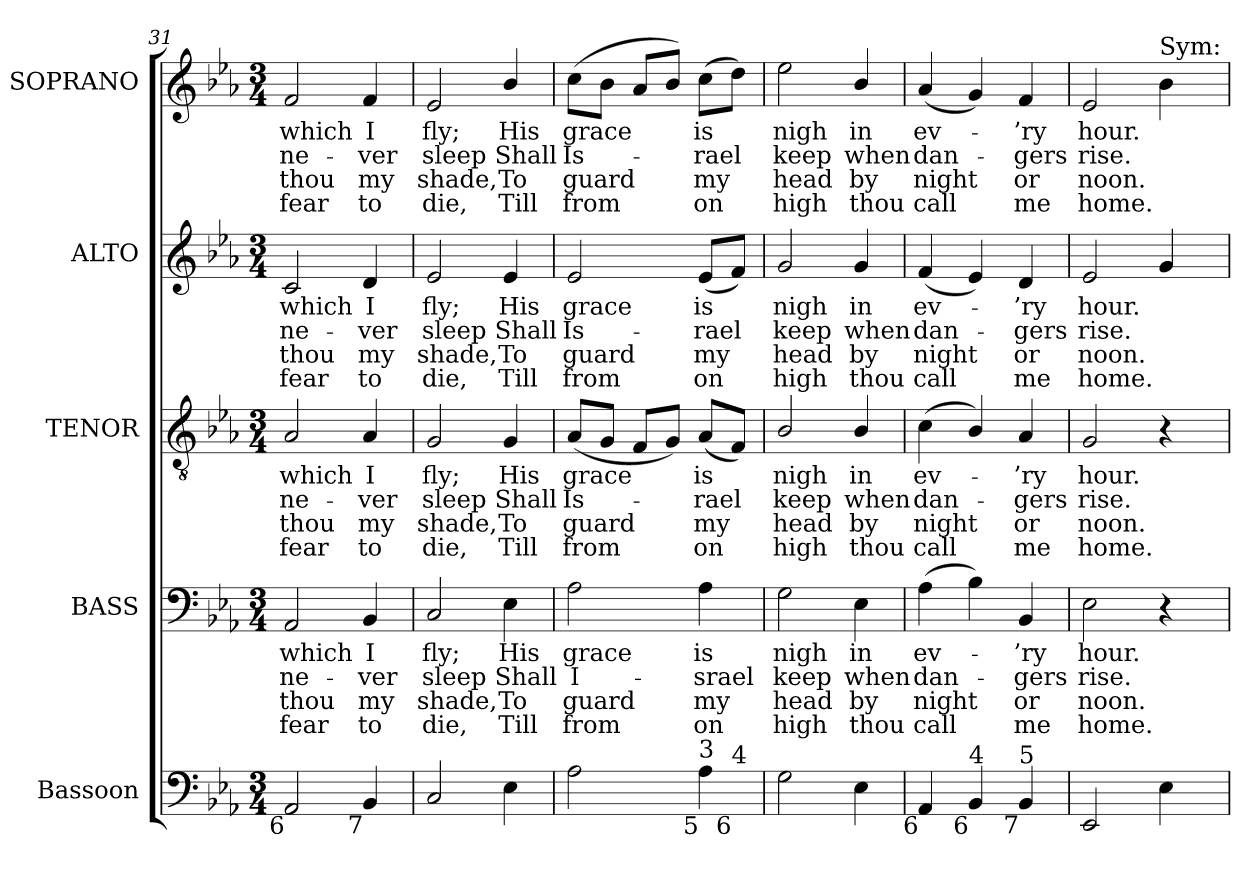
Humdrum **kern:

**kern	**kern	**text	**text	**text	**text	**kern	**text	**text	**text	**text	**kern	**text	**text	**text	**text	**kern	**text	**text	**text	**text
*part5	*part4	*part4	*part4	*part4	*part4	*part3	*part3	*part3	*part3	*part3	*part2	*part2	*part2	*part2	*part2	*part1	*part1	*part1	*part1	*part1
*staff5	*staff4	*staff4	*staff4	*staff4	*staff4	*staff3	*staff3	*staff3	*staff3	*staff3	*staff2	*staff2	*staff2	*staff2	*staff2	*staff1	*staff1	*staff1	*staff1	*staff1
*I"Bassoon	*I"BASS	*	*	*	*	*I"TENOR	*	*	*	*	*I"ALTO	*	*	*	*	*I"SOPRANO	*	*	*	*
*I'Bsn.	*I'B.	*	*	*	*	*I'T.	*	*	*	*	*I'A.	*	*	*	*	*I'S.	*	*	*	*
*clefF4	*clefF4	*	*	*	*	*clefGv2	*	*	*	*	*clefG2	*	*	*	*	*clefG2	*	*	*	*
*	*	*	*	*	*	*ITrd7c12	*	*	*	*	*	*	*	*	*	*	*	*	*	*
*k[b-e-a-]	*k[b-e-a-]	*	*	*	*	*k[b-e-a-]	*	*	*	*	*k[b-e-a-]	*	*	*	*	*k[b-e-a-]	*	*	*	*
*E-:	*E-:	*	*	*	*	*E-:	*	*	*	*	*E-:	*	*	*	*	*E-:	*	*	*	*
*M3/4	*M3/4	*	*	*	*	*M3/4	*	*	*	*	*M3/4	*	*	*	*	*M3/4	*	*	*	*
=31	=31	=31	=31	=31	=31	=31	=31	=31	=31	=31	=31	=31	=31	=31	=31	=31	=31	=31	=31	=31
!	!	!LO:LY:b:color=#000000	!LO:LY:b:color=#000000	!LO:LY:b:color=#000000	!LO:LY:b:color=#000000	!	!	!	!	!	!	!	!	!	!	!	!	!	!	!
!	!	!	!	!	!	!	!LO:LY:b:color=#000000	!LO:LY:b:color=#000000	!LO:LY:b:color=#000000	!LO:LY:b:color=#000000	!	!	!	!	!	!	!	!	!	!
!	!	!	!	!	!	!	!	!	!	!	!	!LO:LY:b:color=#000000	!LO:LY:b:color=#000000	!LO:LY:b:color=#000000	!LO:LY:b:color=#000000	!	!	!	!	!
!LO:TX:b:rj:t=6	!	!	!	!	!	!	!	!	!	!	!	!	!	!	!	!	!	!	!	!
!	!	!	!	!	!	!	!	!	!	!	!	!	!	!	!	!	!LO:LY:b:color=#000000	!LO:LY:b:color=#000000	!LO:LY:b:color=#000000	!LO:LY:b:color=#000000
2AA-i/	2AA-i/	which	ne-	thou	fear	2AA-i/	which	ne-	thou	fear	2ci/	which	ne-	thou	fear	2fi/	which	ne-	thou	fear
!	!	!LO:LY:b:color=#000000	!LO:LY:b:color=#000000	!LO:LY:b:color=#000000	!LO:LY:b:color=#000000	!	!	!	!	!	!	!	!	!	!	!	!	!	!	!
!	!	!	!	!	!	!	!LO:LY:b:color=#000000	!LO:LY:b:color=#000000	!LO:LY:b:color=#000000	!LO:LY:b:color=#000000	!	!	!	!	!	!	!	!	!	!
!	!	!	!	!	!	!	!	!	!	!	!	!LO:LY:b:color=#000000	!LO:LY:b:color=#000000	!LO:LY:b:color=#000000	!LO:LY:b:color=#000000	!	!	!	!	!
!LO:TX:b:rj:t=7	!	!	!	!	!	!	!	!	!	!	!	!	!	!	!	!	!	!	!	!
!	!	!	!	!	!	!	!	!	!	!	!	!	!	!	!	!	!LO:LY:b:color=#000000	!LO:LY:b:color=#000000	!LO:LY:b:color=#000000	!LO:LY:b:color=#000000
4BB-i/	4BB-i/	I	-ver	my	to	4AA-i/	I	-ver	my	to	4di/	I	-ver	my	to	4fi/	I	-ver	my	to
=32	=32	=32	=32	=32	=32	=32	=32	=32	=32	=32	=32	=32	=32	=32	=32	=32	=32	=32	=32	=32
!	!	!LO:LY:b:color=#000000	!LO:LY:b:color=#000000	!LO:LY:b:color=#000000	!LO:LY:b:color=#000000	!	!	!	!	!	!	!	!	!	!	!	!	!	!	!
!	!	!	!	!	!	!	!LO:LY:b:color=#000000	!LO:LY:b:color=#000000	!LO:LY:b:color=#000000	!LO:LY:b:color=#000000	!	!	!	!	!	!	!	!	!	!
!	!	!	!	!	!	!	!	!	!	!	!	!LO:LY:b:color=#000000	!LO:LY:b:color=#000000	!LO:LY:b:color=#000000	!LO:LY:b:color=#000000	!	!	!	!	!
!	!	!	!	!	!	!	!	!	!	!	!	!	!	!	!	!	!LO:LY:b:color=#000000	!LO:LY:b:color=#000000	!LO:LY:b:color=#000000	!LO:LY:b:color=#000000
2Ci/	2Ci/	fly;	sleep	shade,	die,	2GGi/	fly;	sleep	shade,	die,	2e-i/	fly;	sleep	shade,	die,	2e-i/	fly;	sleep	shade,	die,
!	!	!LO:LY:b:color=#000000	!LO:LY:b:color=#000000	!LO:LY:b:color=#000000	!LO:LY:b:color=#000000	!	!	!	!	!	!	!	!	!	!	!	!	!	!	!
!	!	!	!	!	!	!	!LO:LY:b:color=#000000	!LO:LY:b:color=#000000	!LO:LY:b:color=#000000	!LO:LY:b:color=#000000	!	!	!	!	!	!	!	!	!	!
!	!	!	!	!	!	!	!	!	!	!	!	!LO:LY:b:color=#000000	!LO:LY:b:color=#000000	!LO:LY:b:color=#000000	!LO:LY:b:color=#000000	!	!	!	!	!
!	!	!	!	!	!	!	!	!	!	!	!	!	!	!	!	!	!LO:LY:b:color=#000000	!LO:LY:b:color=#000000	!LO:LY:b:color=#000000	!LO:LY:b:color=#000000
4E-i\	4E-i\	His	Shall	To	Till	4GGi/	His	Shall	To	Till	4e-i/	His	Shall	To	Till	4b-i/	His	Shall	To	Till
!!LO:LB:g=z
=33	=33	=33	=33	=33	=33	=33	=33	=33	=33	=33	=33	=33	=33	=33	=33	=33	=33	=33	=33	=33
!	!	!LO:LY:b:color=#000000	!LO:LY:b:color=#000000	!LO:LY:b:color=#000000	!LO:LY:b:color=#000000	!	!	!	!	!	!	!	!	!	!	!	!	!	!	!
!	!	!	!	!	!	!	!LO:LY:b:color=#000000	!LO:LY:b:color=#000000	!LO:LY:b:color=#000000	!LO:LY:b:color=#000000	!	!	!	!	!	!	!	!	!	!
!	!	!	!	!	!	!	!	!	!	!	!	!LO:LY:b:color=#000000	!LO:LY:b:color=#000000	!LO:LY:b:color=#000000	!LO:LY:b:color=#000000	!	!	!	!	!
!	!	!	!	!	!	!	!	!	!	!	!	!	!	!	!	!	!LO:LY:b:color=#000000	!LO:LY:b:color=#000000	!LO:LY:b:color=#000000	!LO:LY:b:color=#000000
*^	*	*	*	*	*	*	*	*	*	*	*	*	*	*	*	*	*	*	*	*
2A-i\	2ryy	2A-i\	grace	I-	guard	from	(8AA-i/L	grace	Is-	guard	from	2e-i/	grace	Is-	guard	from	(8cci\L	grace	Is-	guard	from
.	.	.	.	.	.	.	8GGi/J	.	.	.	.	.	.	.	.	.	8b-i\J	.	.	.	.
.	.	.	.	.	.	.	8FFi/L	.	.	.	.	.	.	.	.	.	8a-i/L	.	.	.	.
.	.	.	.	.	.	.	8GGi/J)	.	.	.	.	.	.	.	.	.	8b-i/J)	.	.	.	.
!	!	!	!LO:LY:b:color=#000000	!LO:LY:b:color=#000000	!LO:LY:b:color=#000000	!LO:LY:b:color=#000000	!	!	!	!	!	!	!	!	!	!	!	!	!	!	!
!	!	!	!	!	!	!	!	!LO:LY:b:color=#000000	!LO:LY:b:color=#000000	!LO:LY:b:color=#000000	!LO:LY:b:color=#000000	!	!	!	!	!	!	!	!	!	!
!	!	!	!	!	!	!	!	!	!	!	!	!	!LO:LY:b:color=#000000	!LO:LY:b:color=#000000	!LO:LY:b:color=#000000	!LO:LY:b:color=#000000	!	!	!	!	!
!LO:TX:b:rj:t=5	!	!	!	!	!	!	!	!	!	!	!	!	!	!	!	!	!	!	!	!	!
!LO:TX:t=3	!	!	!	!	!	!	!	!	!	!	!	!	!	!	!	!	!	!	!	!	!
!	!	!	!	!	!	!	!	!	!	!	!	!	!	!	!	!	!	!LO:LY:b:color=#000000	!LO:LY:b:color=#000000	!LO:LY:b:color=#000000	!LO:LY:b:color=#000000
4A-i\	8ryy	4A-i\	is	-srael	my	on	(8AA-i/L	is	-rael	my	on	(8e-i/L	is	-rael	my	on	(8cci\L	is	-rael	my	on
!	!LO:TX:b:rj:t=6	!	!	!	!	!	!	!	!	!	!	!	!	!	!	!	!	!	!	!	!
!	!LO:TX:t=4	!	!	!	!	!	!	!	!	!	!	!	!	!	!	!	!	!	!	!	!
.	8ryy	.	.	.	.	.	8FFi/J)	.	.	.	.	8fi/J)	.	.	.	.	8ddi\J)	.	.	.	.
*v	*v	*	*	*	*	*	*	*	*	*	*	*	*	*	*	*	*	*	*	*	*
=34	=34	=34	=34	=34	=34	=34	=34	=34	=34	=34	=34	=34	=34	=34	=34	=34	=34	=34	=34	=34
*^	*	*	*	*	*	*	*	*	*	*	*	*	*	*	*	*	*	*	*	*
!	!	!	!LO:LY:b:color=#000000	!LO:LY:b:color=#000000	!LO:LY:b:color=#000000	!LO:LY:b:color=#000000	!	!	!	!	!	!	!	!	!	!	!	!	!	!	!
*v	*v	*	*	*	*	*	*	*	*	*	*	*	*	*	*	*	*	*	*	*	*
*^	*	*	*	*	*	*	*	*	*	*	*	*	*	*	*	*	*	*	*	*
!	!	!	!	!	!	!	!	!LO:LY:b:color=#000000	!LO:LY:b:color=#000000	!LO:LY:b:color=#000000	!LO:LY:b:color=#000000	!	!	!	!	!	!	!	!	!	!
*v	*v	*	*	*	*	*	*	*	*	*	*	*	*	*	*	*	*	*	*	*	*
*^	*	*	*	*	*	*	*	*	*	*	*	*	*	*	*	*	*	*	*	*
!	!	!	!	!	!	!	!	!	!	!	!	!	!LO:LY:b:color=#000000	!LO:LY:b:color=#000000	!LO:LY:b:color=#000000	!LO:LY:b:color=#000000	!	!	!	!	!
*v	*v	*	*	*	*	*	*	*	*	*	*	*	*	*	*	*	*	*	*	*	*
*^	*	*	*	*	*	*	*	*	*	*	*	*	*	*	*	*	*	*	*	*
!LO:TX:b:rj:t=6	!	!	!	!	!	!	!	!	!	!	!	!	!	!	!	!	!	!	!	!	!
!	!	!	!	!	!	!	!	!	!	!	!	!	!	!	!	!	!	!LO:LY:b:color=#000000	!LO:LY:b:color=#000000	!LO:LY:b:color=#000000	!LO:LY:b:color=#000000
*v	*v	*	*	*	*	*	*	*	*	*	*	*	*	*	*	*	*	*	*	*	*
2Gi\	2Gi\	nigh	keep	head	high	2BB-i/	nigh	keep	head	high	2gi/	nigh	keep	head	high	2ee-i\	nigh	keep	head	high
!	!	!LO:LY:b:color=#000000	!LO:LY:b:color=#000000	!LO:LY:b:color=#000000	!LO:LY:b:color=#000000	!	!	!	!	!	!	!	!	!	!	!	!	!	!	!
!	!	!	!	!	!	!	!LO:LY:b:color=#000000	!LO:LY:b:color=#000000	!LO:LY:b:color=#000000	!LO:LY:b:color=#000000	!	!	!	!	!	!	!	!	!	!
!	!	!	!	!	!	!	!	!	!	!	!	!LO:LY:b:color=#000000	!LO:LY:b:color=#000000	!LO:LY:b:color=#000000	!LO:LY:b:color=#000000	!	!	!	!	!
!	!	!	!	!	!	!	!	!	!	!	!	!	!	!	!	!	!LO:LY:b:color=#000000	!LO:LY:b:color=#000000	!LO:LY:b:color=#000000	!LO:LY:b:color=#000000
4E-i\	4E-i\	in	when	by	thou	4BB-i/	in	when	by	thou	4gi/	in	when	by	thou	4b-i/	in	when	by	thou
=35	=35	=35	=35	=35	=35	=35	=35	=35	=35	=35	=35	=35	=35	=35	=35	=35	=35	=35	=35	=35
!	!	!LO:LY:b:color=#000000	!LO:LY:b:color=#000000	!LO:LY:b:color=#000000	!LO:LY:b:color=#000000	!	!	!	!	!	!	!	!	!	!	!	!	!	!	!
!	!	!	!	!	!	!	!LO:LY:b:color=#000000	!LO:LY:b:color=#000000	!LO:LY:b:color=#000000	!LO:LY:b:color=#000000	!	!	!	!	!	!	!	!	!	!
!	!	!	!	!	!	!	!	!	!	!	!	!LO:LY:b:color=#000000	!LO:LY:b:color=#000000	!LO:LY:b:color=#000000	!LO:LY:b:color=#000000	!	!	!	!	!
!LO:TX:b:rj:t=6	!	!	!	!	!	!	!	!	!	!	!	!	!	!	!	!	!	!	!	!
!	!	!	!	!	!	!	!	!	!	!	!	!	!	!	!	!	!LO:LY:b:color=#000000	!LO:LY:b:color=#000000	!LO:LY:b:color=#000000	!LO:LY:b:color=#000000
4AA-i/	(4A-i\	ev-	dan-	night	call	(4Ci\	ev-	dan-	night	call	(4fi/	ev-	dan-	night	call	(4a-i/	ev-	dan-	night	call
!LO:TX:b:rj:t=6	!	!	!	!	!	!	!	!	!	!	!	!	!	!	!	!	!	!	!	!
!LO:TX:t=4	!	!	!	!	!	!	!	!	!	!	!	!	!	!	!	!	!	!	!	!
4BB-i/	4B-i\)	.	.	.	.	4BB-i/)	.	.	.	.	4e-i/)	.	.	.	.	4gi/)	.	.	.	.
!	!	!LO:LY:b:color=#000000	!LO:LY:b:color=#000000	!LO:LY:b:color=#000000	!LO:LY:b:color=#000000	!	!	!	!	!	!	!	!	!	!	!	!	!	!	!
!	!	!	!	!	!	!	!LO:LY:b:color=#000000	!LO:LY:b:color=#000000	!LO:LY:b:color=#000000	!LO:LY:b:color=#000000	!	!	!	!	!	!	!	!	!	!
!	!	!	!	!	!	!	!	!	!	!	!	!LO:LY:b:color=#000000	!LO:LY:b:color=#000000	!LO:LY:b:color=#000000	!LO:LY:b:color=#000000	!	!	!	!	!
!LO:TX:b:rj:t=7	!	!	!	!	!	!	!	!	!	!	!	!	!	!	!	!	!	!	!	!
!LO:TX:t=5	!	!	!	!	!	!	!	!	!	!	!	!	!	!	!	!	!	!	!	!
!	!	!	!	!	!	!	!	!	!	!	!	!	!	!	!	!	!LO:LY:b:color=#000000	!LO:LY:b:color=#000000	!LO:LY:b:color=#000000	!LO:LY:b:color=#000000
4BB-i/	4BB-i/	-’ry	-gers	or	me	4AA-i/	-’ry	-gers	or	me	4di/	-’ry	-gers	or	me	4fi/	-’ry	-gers	or	me
=36	=36	=36	=36	=36	=36	=36	=36	=36	=36	=36	=36	=36	=36	=36	=36	=36	=36	=36	=36	=36
!	!	!LO:LY:b:color=#000000	!LO:LY:b:color=#000000	!LO:LY:b:color=#000000	!LO:LY:b:color=#000000	!	!	!	!	!	!	!	!	!	!	!	!	!	!	!
!	!	!	!	!	!	!	!LO:LY:b:color=#000000	!LO:LY:b:color=#000000	!LO:LY:b:color=#000000	!LO:LY:b:color=#000000	!	!	!	!	!	!	!	!	!	!
!	!	!	!	!	!	!	!	!	!	!	!	!LO:LY:b:color=#000000	!LO:LY:b:color=#000000	!LO:LY:b:color=#000000	!LO:LY:b:color=#000000	!	!	!	!	!
!	!	!	!	!	!	!	!	!	!	!	!	!	!	!	!	!	!LO:LY:b:color=#000000	!LO:LY:b:color=#000000	!LO:LY:b:color=#000000	!LO:LY:b:color=#000000
2EE-i/	2E-i\	hour.	rise.	noon.	home.	2GGi/	hour.	rise.	noon.	home.	2e-i/	hour.	rise.	noon.	home.	2e-i/	hour.	rise.	noon.	home.
!	!	!	!	!	!	!	!	!	!	!	!	!	!	!	!	!LO:TX:a:t=Sym&colon;	!	!	!	!
4E-i\	4r	.	.	.	.	4r	.	.	.	.	4gi/	.	.	.	.	4b-i\	.	.	.	.
=	=	=	=	=	=	=	=	=	=	=	=	=	=	=	=	=	=	=	=	=
*-	*-	*-	*-	*-	*-	*-	*-	*-	*-	*-	*-	*-	*-	*-	*-	*-	*-	*-	*-	*-
